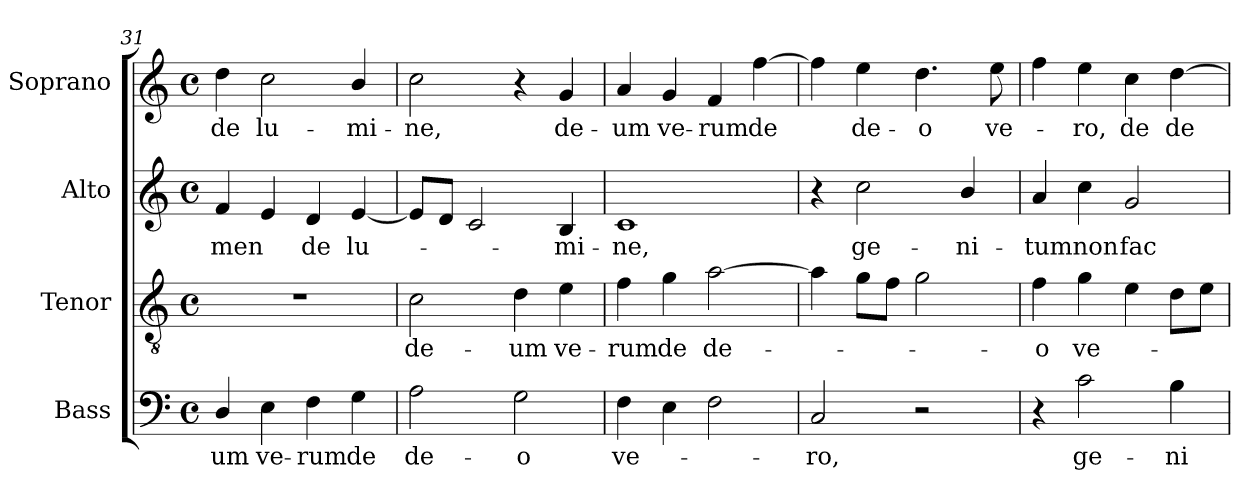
**kern	**text	**kern	**text	**kern	**text	**kern	**text
*part4	*part4	*part3	*part3	*part2	*part2	*part1	*part1
*staff4	*staff4	*staff3	*staff3	*staff2	*staff2	*staff1	*staff1
*I"Bass	*	*I"Tenor	*	*I"Alto	*	*I"Soprano	*
*I'B.	*	*I'T.	*	*I'A.	*	*I'S.	*
*clefF4	*	*clefGv2	*	*clefG2	*	*clefG2	*
*	*	*ITrd7c12	*	*	*	*	*
*k[]	*	*k[]	*	*k[]	*	*k[]	*
*C:	*	*C:	*	*C:	*	*C:	*
*M4/4	*	*M4/4	*	*M4/4	*	*M4/4	*
*met(c)	*	*met(c)	*	*met(c)	*	*met(c)	*
=31	=31	=31	=31	=31	=31	=31	=31
!	!LO:LY:b:color=#000000	!	!	!	!	!	!
!	!	!	!	!	!LO:LY:b:color=#000000	!	!
!	!	!	!	!	!	!	!LO:LY:b:color=#000000
4Di/	-um	1r	.	4fi/	-men	4ddi\	de
!	!LO:LY:b:color=#000000	!	!	!	!	!	!
!	!	!	!	!	!	!	!LO:LY:b:color=#000000
4Ei\	ve-	.	.	4ei/	.	2cci\	lu-
!	!LO:LY:b:color=#000000	!	!	!	!	!	!
!	!	!	!	!	!LO:LY:b:color=#000000	!	!
4Fi\	-rum	.	.	4di/	de	.	.
!	!LO:LY:b:color=#000000	!	!	!	!	!	!
!	!	!	!	!	!LO:LY:b:color=#000000	!	!
!	!	!	!	!	!	!	!LO:LY:b:color=#000000
4Gi\	de	.	.	[4ei/	lu-	4bi/	-mi-
=32	=32	=32	=32	=32	=32	=32	=32
!	!LO:LY:b:color=#000000	!	!	!	!	!	!
!	!	!	!LO:LY:b:color=#000000	!	!	!	!
!	!	!	!	!	!	!	!LO:LY:b:color=#000000
2Ai\	de-	2Ci\	de-	8ei/L]	.	2cci\	-ne,
.	.	.	.	8di/J	.	.	.
.	.	.	.	2ci/	.	.	.
!	!LO:LY:b:color=#000000	!	!	!	!	!	!
!	!	!	!LO:LY:b:color=#000000	!	!	!	!
2Gi\	-o	4Di\	-um	.	.	4r	.
!	!	!	!LO:LY:b:color=#000000	!	!	!	!
!	!	!	!	!	!LO:LY:b:color=#000000	!	!
!	!	!	!	!	!	!	!LO:LY:b:color=#000000
.	.	4Ei\	ve-	4Bi/	-mi-	4gi/	de-
!!LO:PB:g=z
=33	=33	=33	=33	=33	=33	=33	=33
!	!LO:LY:b:color=#000000	!	!	!	!	!	!
!	!	!	!LO:LY:b:color=#000000	!	!	!	!
!	!	!	!	!	!LO:LY:b:color=#000000	!	!
!	!	!	!	!	!	!	!LO:LY:b:color=#000000
4Fi\	ve-	4Fi\	-rum	1ci	-ne,	4ai/	-um
!	!	!	!LO:LY:b:color=#000000	!	!	!	!
!	!	!	!	!	!	!	!LO:LY:b:color=#000000
4Ei\	.	4Gi\	de	.	.	4gi/	ve-
!	!	!	!LO:LY:b:color=#000000	!	!	!	!
!	!	!	!	!	!	!	!LO:LY:b:color=#000000
2Fi\	.	[2Ai\	de-	.	.	4fi/	-rum
!	!	!	!	!	!	!	!LO:LY:b:color=#000000
.	.	.	.	.	.	[4ffi\	de
=34	=34	=34	=34	=34	=34	=34	=34
!	!LO:LY:b:color=#000000	!	!	!	!	!	!
2Ci/	-ro,	4Ai\]	.	4r	.	4ffi\]	.
!	!	!	!	!	!LO:LY:b:color=#000000	!	!
!	!	!	!	!	!	!	!LO:LY:b:color=#000000
.	.	8Gi\L	.	2cci\	ge-	4eei\	de-
.	.	8Fi\J	.	.	.	.	.
!	!	!	!	!	!	!	!LO:LY:b:color=#000000
2r	.	2Gi\	.	.	.	4.ddi\	-o
!	!	!	!	!	!LO:LY:b:color=#000000	!	!
.	.	.	.	4bi/	-ni-	.	.
!	!	!	!	!	!	!	!LO:LY:b:color=#000000
.	.	.	.	.	.	8eei\	ve-
=35	=35	=35	=35	=35	=35	=35	=35
!	!	!	!LO:LY:b:color=#000000	!	!	!	!
!	!	!	!	!	!LO:LY:b:color=#000000	!	!
4r	.	4Fi\	-o	4ai/	-tum	4ffi\	.
!	!LO:LY:b:color=#000000	!	!	!	!	!	!
!	!	!	!LO:LY:b:color=#000000	!	!	!	!
!	!	!	!	!	!LO:LY:b:color=#000000	!	!
!	!	!	!	!	!	!	!LO:LY:b:color=#000000
2ci\	ge-	4Gi\	ve-	4cci\	non	4eei\	-ro,
!	!	!	!	!	!LO:LY:b:color=#000000	!	!
!	!	!	!	!	!	!	!LO:LY:b:color=#000000
.	.	4Ei\	.	2gi/	fac-	4cci\	de
!	!LO:LY:b:color=#000000	!	!	!	!	!	!
!	!	!	!	!	!	!	!LO:LY:b:color=#000000
4Bi\	-ni-	8Di\L	.	.	.	[4ddi\	de-
.	.	8Ei\J	.	.	.	.	.
=	=	=	=	=	=	=	=
*-	*-	*-	*-	*-	*-	*-	*-
